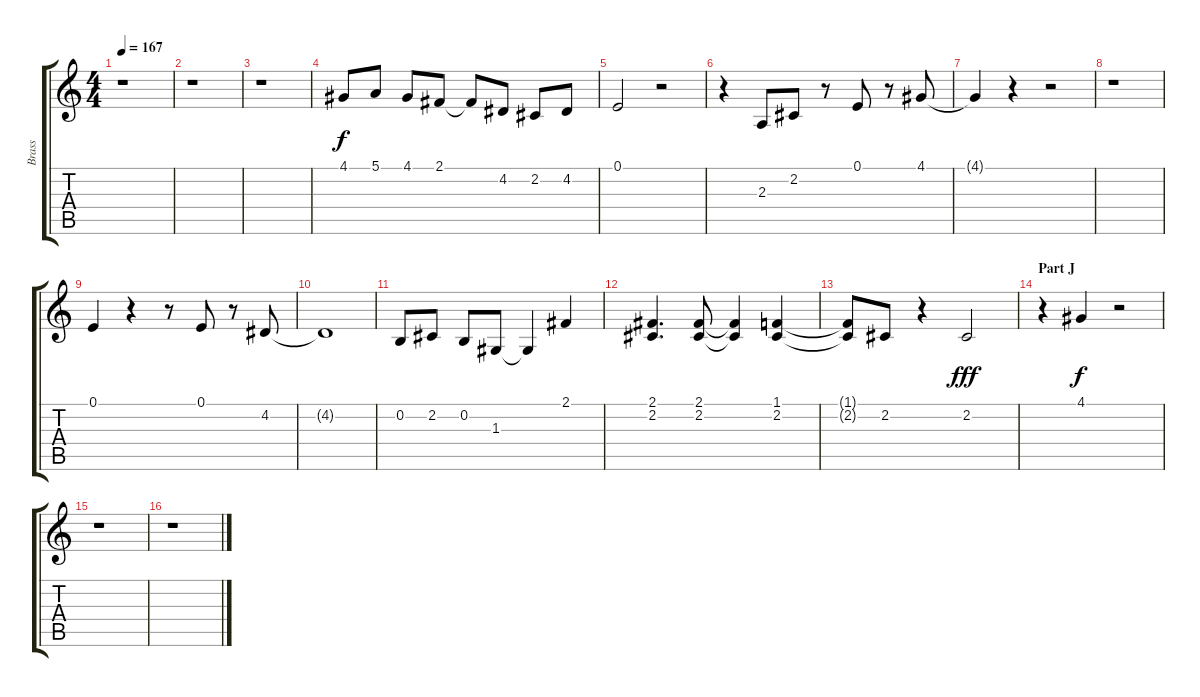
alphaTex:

\track ("Brass" "Brass") {mute instrument brasssection}
\staff {score tabs}
\tuning (E4 B3 G3 D3 A2 E2) {hide}
\ts (4 4)
\tempo 167
\clef g2
\ks c
r.1{dy f} |
r.1 |
r.1 |
4.1.8 5.1.8 4.1.8 2.1.8 2.1{t}.8 4.2.8 2.2.8 4.2.8 |
0.1.2 r.2 |
r.4 2.3.8 2.2.8 r.8 0.1.8 r.8 4.1.8 |
4.1{t}.4 r.4 r.2 |
r.1 |
0.1.4 r.4 r.8 0.1.8 r.8 4.2.8 |
4.2{t}.1 |
0.2.8 2.2.8 0.2.8 1.3.8 1.3{t}.4 2.1.4 |
(2.1 2.2).4{d} (2.1 2.2).8 (2.1{t} 2.2{t}).4 (1.1 2.2).4 |
(1.1{t} 2.2{t}).8 2.2.8 r.4 2.2.2{dy fff} |
\section ("" "Part J")
r.4 4.1.4{dy f} r.2 |
r.1 |
r.1
